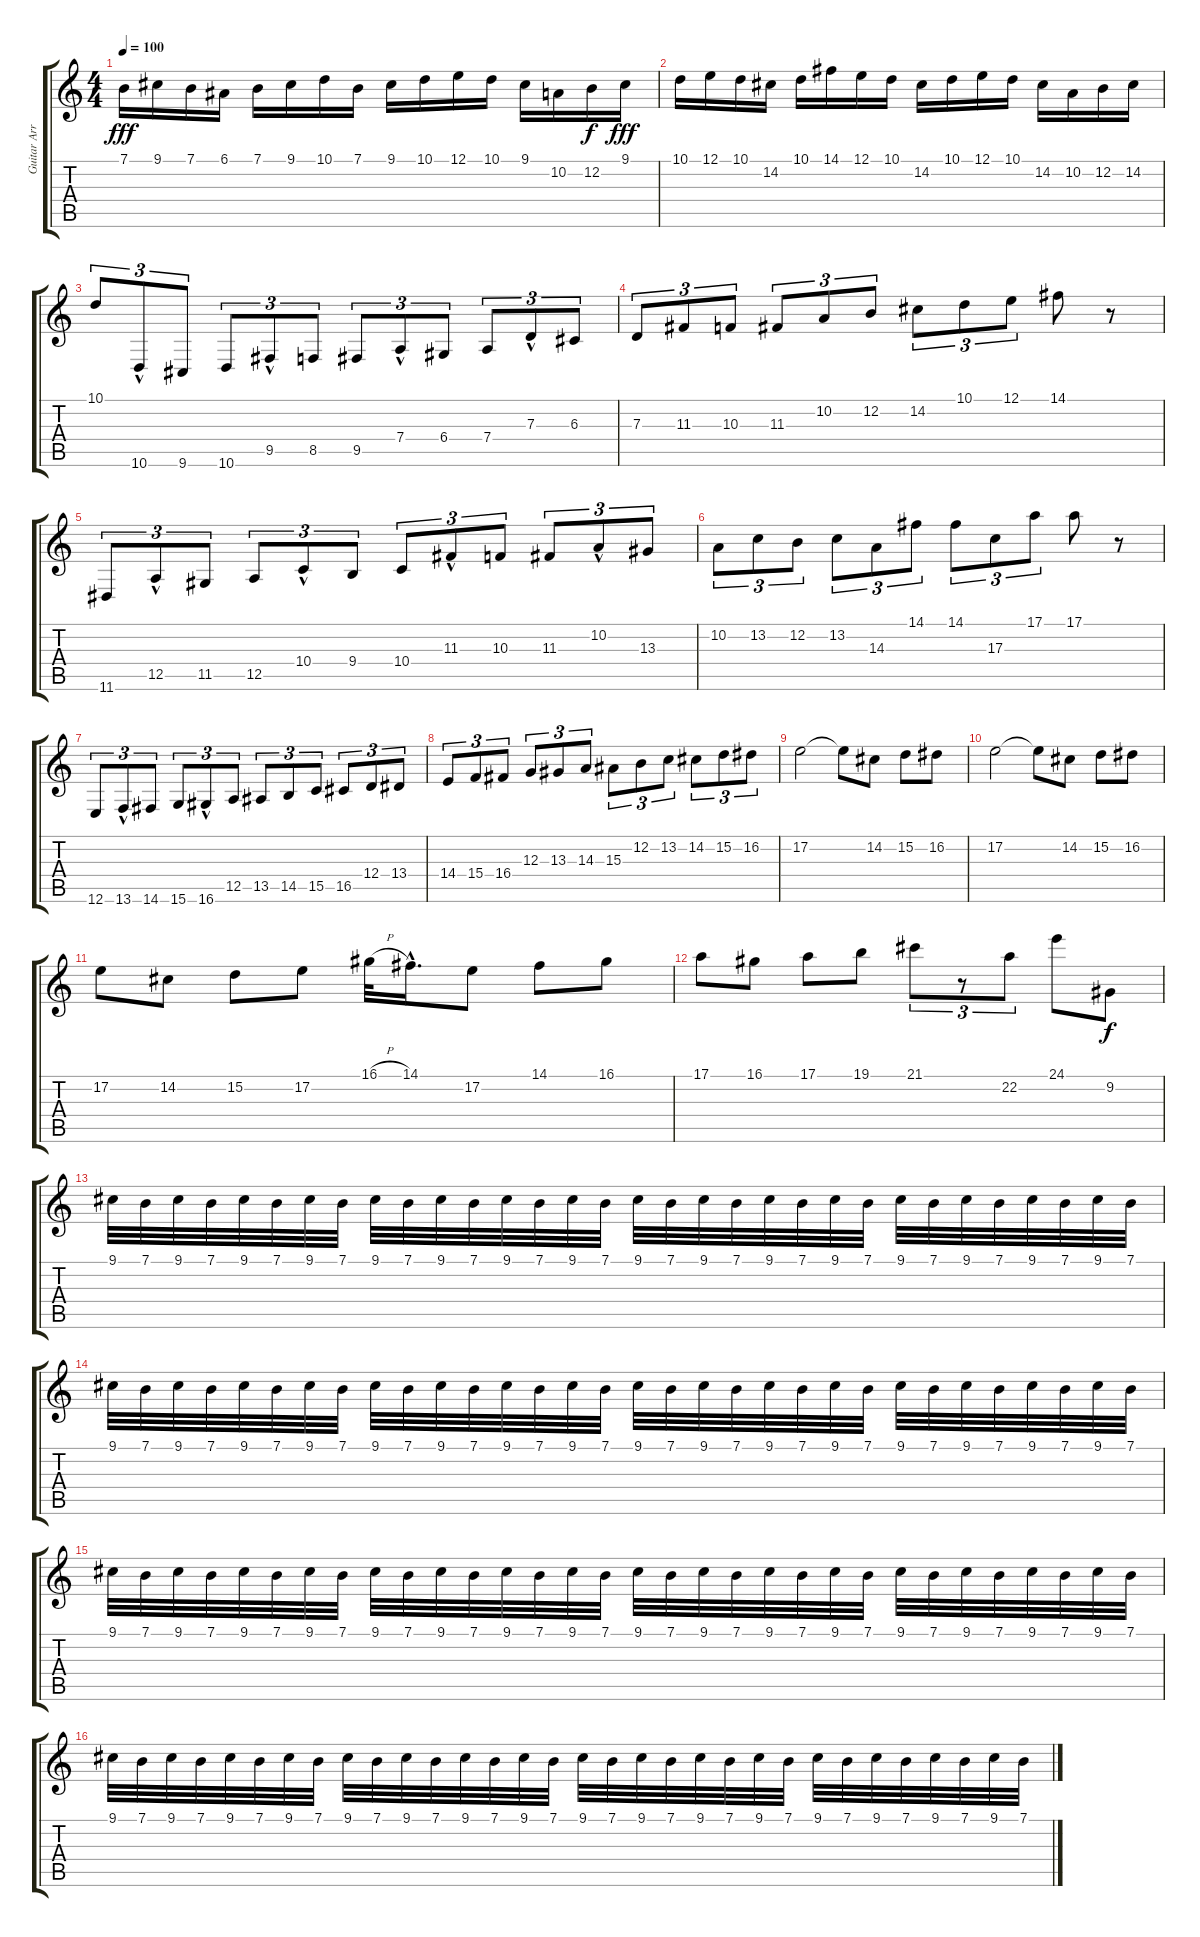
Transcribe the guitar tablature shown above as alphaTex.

\track ("Guitar Arrangement" "Guitar Arr") {instrument violin}
\staff {score tabs}
\tuning (E4 B3 G3 D3 A2 E2) {hide}
\ts (4 4)
\tempo 100
\clef g2
\ks c
7.1.16{dy fff} 9.1.16 7.1.16 6.1.16 7.1.16 9.1.16 10.1.16 7.1.16 9.1.16 10.1.16 12.1.16 10.1.16 9.1.16 10.2.16 12.2.16{dy f} 9.1.16{dy fff} |
10.1.16 12.1.16 10.1.16 14.2.16 10.1.16 14.1.16 12.1.16 10.1.16 14.2.16 10.1.16 12.1.16 10.1.16 14.2.16 10.2.16 12.2.16 14.2.16 |
10.1.8{tu (3 2)} 10.6{hac}.8{tu (3 2)} 9.6.8{tu (3 2)} 10.6.8{tu (3 2)} 9.5{hac}.8{tu (3 2)} 8.5.8{tu (3 2)} 9.5.8{tu (3 2)} 7.4{hac}.8{tu (3 2)} 6.4.8{tu (3 2)} 7.4.8{tu (3 2)} 7.3{hac}.8{tu (3 2)} 6.3.8{tu (3 2)} |
7.3.8{tu (3 2)} 11.3.8{tu (3 2)} 10.3.8{tu (3 2)} 11.3.8{tu (3 2)} 10.2.8{tu (3 2)} 12.2.8{tu (3 2)} 14.2.8{tu (3 2)} 10.1.8{tu (3 2)} 12.1.8{tu (3 2)} 14.1.8 r.8 |
11.6.8{tu (3 2)} 12.5{hac}.8{tu (3 2)} 11.5.8{tu (3 2)} 12.5.8{tu (3 2)} 10.4{hac}.8{tu (3 2)} 9.4.8{tu (3 2)} 10.4.8{tu (3 2)} 11.3{hac}.8{tu (3 2)} 10.3.8{tu (3 2)} 11.3.8{tu (3 2)} 10.2{hac}.8{tu (3 2)} 13.3.8{tu (3 2)} |
10.2.8{tu (3 2)} 13.2.8{tu (3 2)} 12.2.8{tu (3 2)} 13.2.8{tu (3 2)} 14.3.8{tu (3 2)} 14.1.8{tu (3 2)} 14.1.8{tu (3 2)} 17.3.8{tu (3 2)} 17.1.8{tu (3 2)} 17.1.8 r.8 |
12.6.8{tu (3 2)} 13.6{hac}.8{tu (3 2)} 14.6.8{tu (3 2)} 15.6.8{tu (3 2)} 16.6{hac}.8{tu (3 2)} 12.5.8{tu (3 2)} 13.5.8{tu (3 2)} 14.5.8{tu (3 2)} 15.5.8{tu (3 2)} 16.5.8{tu (3 2)} 12.4.8{tu (3 2)} 13.4.8{tu (3 2)} |
14.4.8{tu (3 2)} 15.4.8{tu (3 2)} 16.4.8{tu (3 2)} 12.3.8{tu (3 2)} 13.3.8{tu (3 2)} 14.3.8{tu (3 2)} 15.3.8{tu (3 2)} 12.2.8{tu (3 2)} 13.2.8{tu (3 2)} 14.2.8{tu (3 2)} 15.2.8{tu (3 2)} 16.2.8{tu (3 2)} |
17.2.2 17.2{t}.8 14.2.8 15.2.8 16.2.8 |
17.2.2 17.2{t}.8 14.2.8 15.2.8 16.2.8 |
17.2.8 14.2.8 15.2.8 17.2.8 16.1{h}.32 14.1{hac}.16{d} 17.2.8 14.1.8 16.1.8 |
17.1.8 16.1.8 17.1.8 19.1.8 21.1.8{tu (3 2)} r.8{tu (3 2)} 22.2.8{tu (3 2)} 24.1.8 9.2.8{dy f} |
9.1.32 7.1.32 9.1.32 7.1.32 9.1.32 7.1.32 9.1.32 7.1.32 9.1.32 7.1.32 9.1.32 7.1.32 9.1.32 7.1.32 9.1.32 7.1.32 9.1.32 7.1.32 9.1.32 7.1.32 9.1.32 7.1.32 9.1.32 7.1.32 9.1.32 7.1.32 9.1.32 7.1.32 9.1.32 7.1.32 9.1.32 7.1.32 |
9.1.32 7.1.32 9.1.32 7.1.32 9.1.32 7.1.32 9.1.32 7.1.32 9.1.32 7.1.32 9.1.32 7.1.32 9.1.32 7.1.32 9.1.32 7.1.32 9.1.32 7.1.32 9.1.32 7.1.32 9.1.32 7.1.32 9.1.32 7.1.32 9.1.32 7.1.32 9.1.32 7.1.32 9.1.32 7.1.32 9.1.32 7.1.32 |
9.1.32 7.1.32 9.1.32 7.1.32 9.1.32 7.1.32 9.1.32 7.1.32 9.1.32 7.1.32 9.1.32 7.1.32 9.1.32 7.1.32 9.1.32 7.1.32 9.1.32 7.1.32 9.1.32 7.1.32 9.1.32 7.1.32 9.1.32 7.1.32 9.1.32 7.1.32 9.1.32 7.1.32 9.1.32 7.1.32 9.1.32 7.1.32 |
9.1.32 7.1.32 9.1.32 7.1.32 9.1.32 7.1.32 9.1.32 7.1.32 9.1.32 7.1.32 9.1.32 7.1.32 9.1.32 7.1.32 9.1.32 7.1.32 9.1.32 7.1.32 9.1.32 7.1.32 9.1.32 7.1.32 9.1.32 7.1.32 9.1.32 7.1.32 9.1.32 7.1.32 9.1.32 7.1.32 9.1.32 7.1.32
